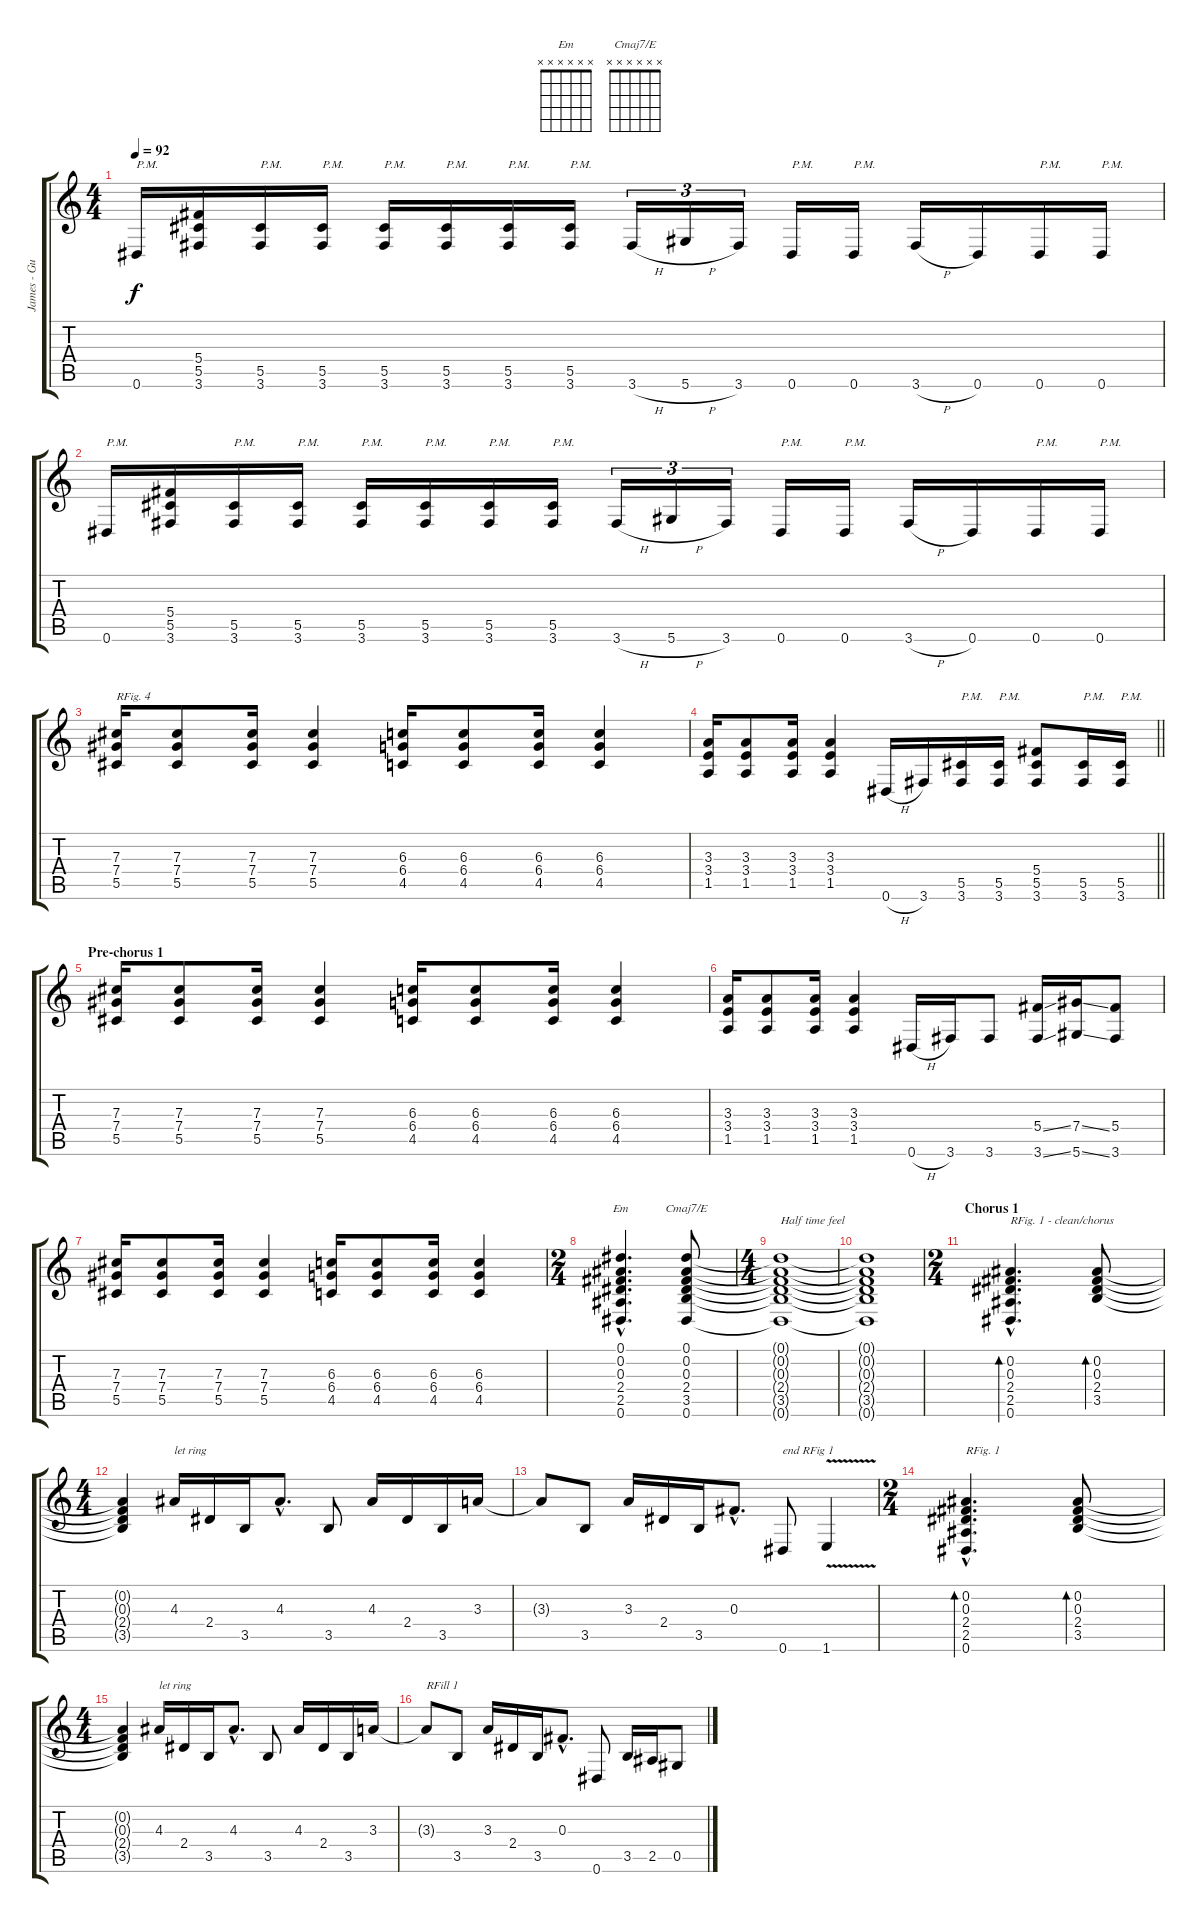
\track ("James - Guitar" "James - Gu") {instrument distortionguitar}
\staff {score tabs}
\tuning (Eb4 Bb3 Gb3 Db3 Ab2 Eb2) {hide}
\chord ("Em" x x x x x x)
\chord ("Cmaj7/E" x x x x x x)
\ts (4 4)
\tempo 92
\clef g2
\ks c
0.6.16{txt "P.M." dy f} (5.4 5.5 3.6).16 (5.5 3.6).16{txt "P.M."} (5.5 3.6).16{txt "P.M."} (5.5 3.6).16{txt "P.M."} (5.5 3.6).16{txt "P.M."} (5.5 3.6).16{txt "P.M."} (5.5 3.6).16{txt "P.M."} 3.6{h}.16{tu (3 2)} 5.6{h}.16{tu (3 2)} 3.6.16{tu (3 2)} 0.6.16{txt "P.M."} 0.6.16{txt "P.M."} 3.6{h}.16 0.6.16 0.6.16{txt "P.M."} 0.6.16{txt "P.M."} |
0.6.16{txt "P.M."} (5.4 5.5 3.6).16 (5.5 3.6).16{txt "P.M."} (5.5 3.6).16{txt "P.M."} (5.5 3.6).16{txt "P.M."} (5.5 3.6).16{txt "P.M."} (5.5 3.6).16{txt "P.M."} (5.5 3.6).16{txt "P.M."} 3.6{h}.16{tu (3 2)} 5.6{h}.16{tu (3 2)} 3.6.16{tu (3 2)} 0.6.16{txt "P.M."} 0.6.16{txt "P.M."} 3.6{h}.16 0.6.16 0.6.16{txt "P.M."} 0.6.16{txt "P.M."} |
(7.3 7.4 5.5).16{txt "RFig. 4"} (7.3 7.4 5.5).8 (7.3 7.4 5.5).16 (7.3 7.4 5.5).4 (6.3 6.4 4.5).16 (6.3 6.4 4.5).8 (6.3 6.4 4.5).16 (6.3 6.4 4.5).4 |
\barLineRight lightlight
(3.3 3.4 1.5).16 (3.3 3.4 1.5).8 (3.3 3.4 1.5).16 (3.3 3.4 1.5).4 0.6{h}.16 3.6.16 (5.5 3.6).16{txt "P.M."} (5.5 3.6).16{txt "P.M."} (5.4 5.5 3.6).8 (5.5 3.6).16{txt "P.M."} (5.5 3.6).16{txt "P.M."} |
\section ("" "Pre-chorus 1")
(7.3 7.4 5.5).16 (7.3 7.4 5.5).8 (7.3 7.4 5.5).16 (7.3 7.4 5.5).4 (6.3 6.4 4.5).16 (6.3 6.4 4.5).8 (6.3 6.4 4.5).16 (6.3 6.4 4.5).4 |
(3.3 3.4 1.5).16 (3.3 3.4 1.5).8 (3.3 3.4 1.5).16 (3.3 3.4 1.5).4 0.6{h}.16 3.6.16 3.6.8 (5.4{ss} 3.6{ss}).16 (7.4{ss} 5.6{ss}).16 (5.4 3.6).8 |
(7.3 7.4 5.5).16 (7.3 7.4 5.5).8 (7.3 7.4 5.5).16 (7.3 7.4 5.5).4 (6.3 6.4 4.5).16 (6.3 6.4 4.5).8 (6.3 6.4 4.5).16 (6.3 6.4 4.5).4 |
\ts (2 4)
(0.1{hac} 0.2{hac} 0.3{hac} 2.4{hac} 2.5{hac} 0.6{hac}).4{d ch "Em"} (0.1 0.2 0.3 2.4 3.5 0.6).8{ch "Cmaj7/E"} |
\ts (4 4)
(0.1{t} 0.2{t} 0.3{t} 2.4{t} 3.5{t} 0.6{t}).1{txt "Half time feel"} |
(0.1{t} 0.2{t} 0.3{t} 2.4{t} 3.5{t} 0.6{t}).1 |
\ts (2 4)
\section ("" "Chorus 1")
(0.2{hac} 0.3{hac} 2.4{hac} 2.5{hac} 0.6{hac}).4{d bd 60 txt "RFig. 1 - clean/chorus" instrument electricguitarjazz} (0.2 0.3 2.4 3.5).8{bd 60} |
\ts (4 4)
(0.2{t} 0.3{t} 2.4{t} 3.5{t}).4 4.3.16{txt "let ring"} 2.4.16 3.5.16 4.3{hac}.8{d} 3.5.8 4.3.16 2.4.16 3.5.16 3.3.16 |
3.3{t}.8 3.5.8 3.3.16 2.4.16 3.5.16 0.3{hac}.8{d} 0.6.8{txt "end RFig 1"} 1.6{v}.4 |
\ts (2 4)
(0.2{hac} 0.3{hac} 2.4{hac} 2.5{hac} 0.6{hac}).4{d bd 60 txt "RFig. 1"} (0.2 0.3 2.4 3.5).8{bd 60} |
\ts (4 4)
(0.2{t} 0.3{t} 2.4{t} 3.5{t}).4 4.3.16{txt "let ring"} 2.4.16 3.5.16 4.3{hac}.8{d} 3.5.8 4.3.16 2.4.16 3.5.16 3.3.16 |
3.3{t}.8{txt "RFill 1"} 3.5.8 3.3.16 2.4.16 3.5.16 0.3{hac}.8{d} 0.6.8 3.5.16 2.5.16 0.5.8
